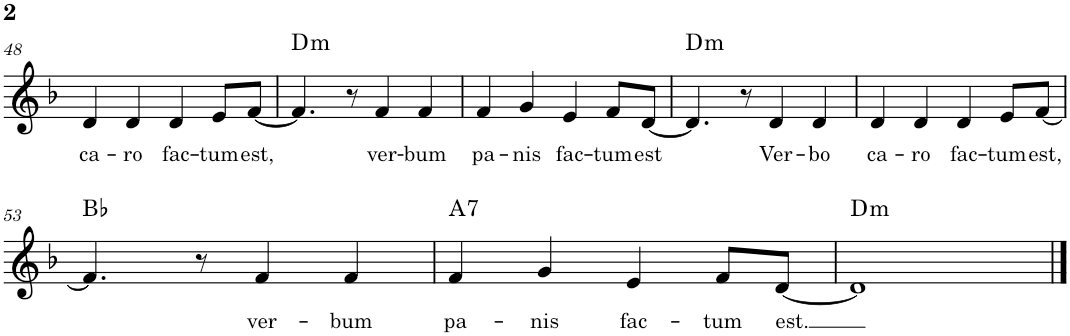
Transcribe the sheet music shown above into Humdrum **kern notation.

**kern	**text	**harte
*part1	*part1	*part1
*staff1	*staff1	*
*I"Voz	*	*
*I'Vo.	*	*
!!LO:PB:g=z
*clefG2	*	*
*k[b-]	*	*
*M4/4	*	*
=48	=48	=48
!	!LO:LY:b	!
4d/	ca-	.
!	!LO:LY:b	!
4d/	-ro	.
!	!LO:LY:b	!
4d/	fac-	.
!	!LO:LY:b	!
8e/L	-tum	.
!	!LO:LY:b	!
[8f/J	est,	.
=49	=49	=49
!	!	!LO:H:kt=m
4.f/]	.	D:min
8r	.	.
!	!LO:LY:b	!
4f/	ver-	.
!	!LO:LY:b	!
4f/	-bum	.
=50	=50	=50
!	!LO:LY:b	!
4f/	pa-	.
!	!LO:LY:b	!
4g/	-nis	.
!	!LO:LY:b	!
4e/	fac-	.
!	!LO:LY:b	!
8f/L	-tum	.
!	!LO:LY:b	!
[8d/J	est	.
=51	=51	=51
!	!	!LO:H:kt=m
4.d/]	.	D:min
8r	.	.
!	!LO:LY:b	!
4d/	Ver-	.
!	!LO:LY:b	!
4d/	-bo	.
=52	=52	=52
!	!LO:LY:b	!
4d/	ca-	.
!	!LO:LY:b	!
4d/	-ro	.
!	!LO:LY:b	!
4d/	fac-	.
!	!LO:LY:b	!
8e/L	-tum	.
!	!LO:LY:b	!
[8f/J	est,	.
!!LO:LB:g=z
=53	=53	=53
4.f/]	.	Bb:maj
8r	.	.
!	!LO:LY:b	!
4f/	ver-	.
!	!LO:LY:b	!
4f/	-bum	.
=54	=54	=54
!	!LO:LY:b	!LO:H:kt=7
4f/	pa-	A:7
!	!LO:LY:b	!
4g/	-nis	.
!	!LO:LY:b	!
4e/	fac-	.
!	!LO:LY:b	!
8f/L	-tum	.
!	!LO:LY:b	!
[8d/J	est.	.
=55	=55	=55
!	!	!LO:H:kt=m
1d]	.	D:min
==	==	==
*-	*-	*-
